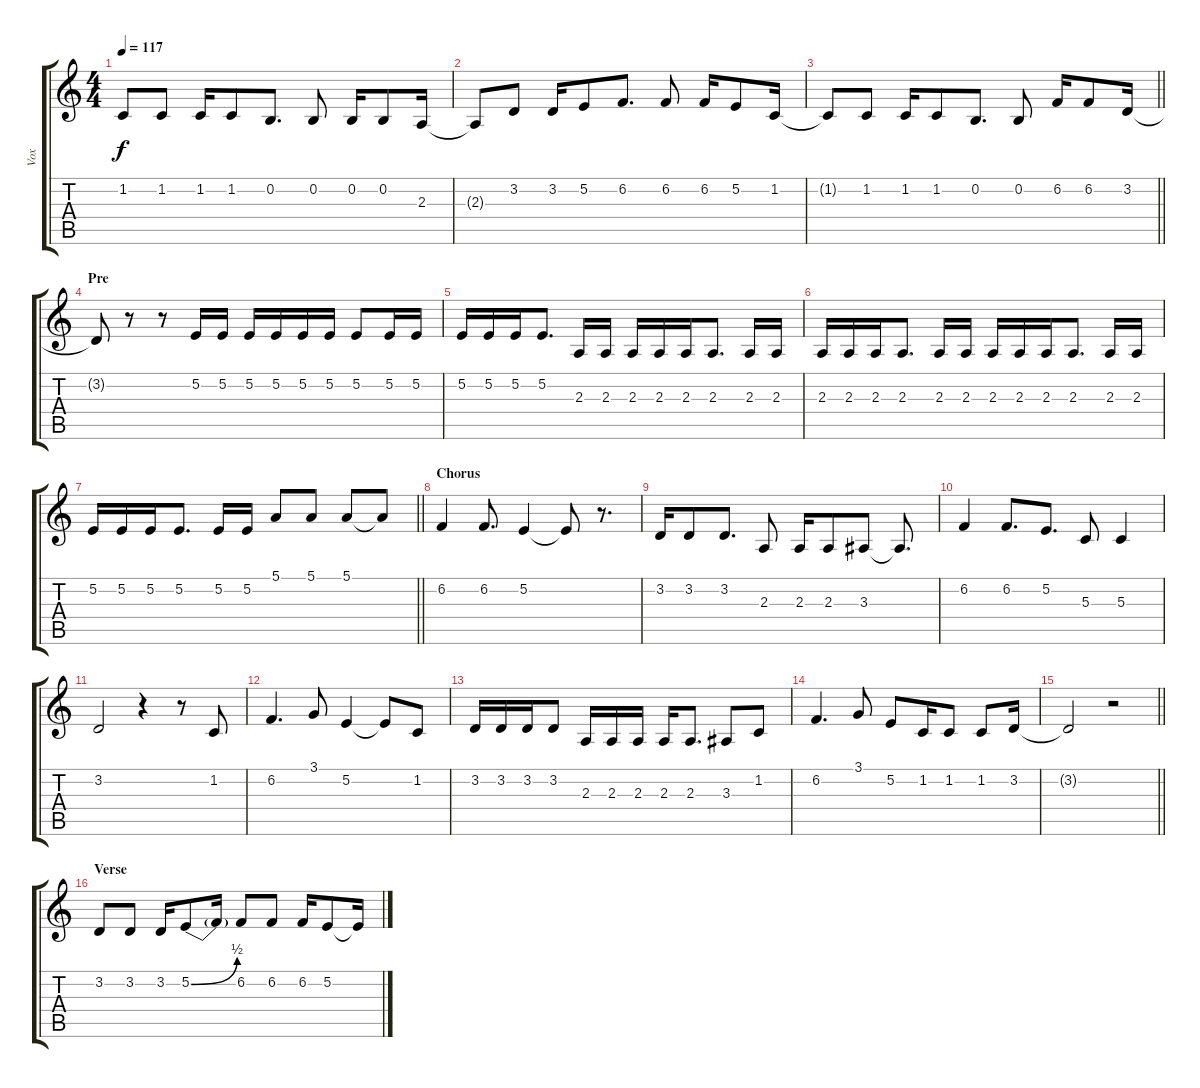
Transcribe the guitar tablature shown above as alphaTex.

\track ("Vox" "Vox") {instrument trumpet}
\staff {score tabs}
\tuning (E4 B3 G3 D3 A2 E2) {hide}
\ts (4 4)
\tempo 117
\clef g2
\ks c
1.2{t}.8{dy f} 1.2.8 1.2.16 1.2.8 0.2.8{d} 0.2.8 0.2.16 0.2.8 2.3.16 |
2.3{t}.8 3.2.8 3.2.16 5.2.8 6.2.8{d} 6.2.8 6.2.16 5.2.8 1.2.16 |
\barLineRight lightlight
1.2{t}.8 1.2.8 1.2.16 1.2.8 0.2.8{d} 0.2.8 6.2.16 6.2.8 3.2.16 |
\section ("" "Pre")
3.2{t}.8 r.8 r.8 5.2.16 5.2.16 5.2.16 5.2.16 5.2.16 5.2.16 5.2.8 5.2.16 5.2.16 |
5.2.16 5.2.16 5.2.16 5.2.8{d} 2.3.16 2.3.16 2.3.16 2.3.16 2.3.16 2.3.8{d} 2.3.16 2.3.16 |
2.3.16 2.3.16 2.3.16 2.3.8{d} 2.3.16 2.3.16 2.3.16 2.3.16 2.3.16 2.3.8{d} 2.3.16 2.3.16 |
\barLineRight lightlight
5.2.16 5.2.16 5.2.16 5.2.8{d} 5.2.16 5.2.16 5.1.8 5.1.8 5.1.8 5.1{t}.8 |
\section ("" "Chorus")
6.2.4 6.2.8{d} 5.2.4 5.2{t}.8 r.8{d} |
3.2.16 3.2.8 3.2.8{d} 2.3.8 2.3.16 2.3.8 3.3.8 3.3{t}.8{d} |
6.2.4 6.2.8{d} 5.2.8{d} 5.3.8 5.3.4 |
3.2.2 r.4 r.8 1.2.8 |
6.2.4{d} 3.1.8 5.2.4 5.2{t}.8 1.2.8 |
3.2.16 3.2.16 3.2.16 3.2.8 2.3.16 2.3.16 2.3.16 2.3.16 2.3.8{d} 3.3.8 1.2.8 |
6.2.4{d} 3.1.8 5.2.8 1.2.16 1.2.8 1.2.8 3.2.16 |
\barLineRight lightlight
3.2{t}.2 r.2 |
\section ("" "Verse")
3.2.8 3.2.8 3.2.16 5.2{be (bend 0 0 60 2)}.8 5.2{t}.16 6.2.8 6.2.8 6.2.16 5.2.8 5.2{t}.16
